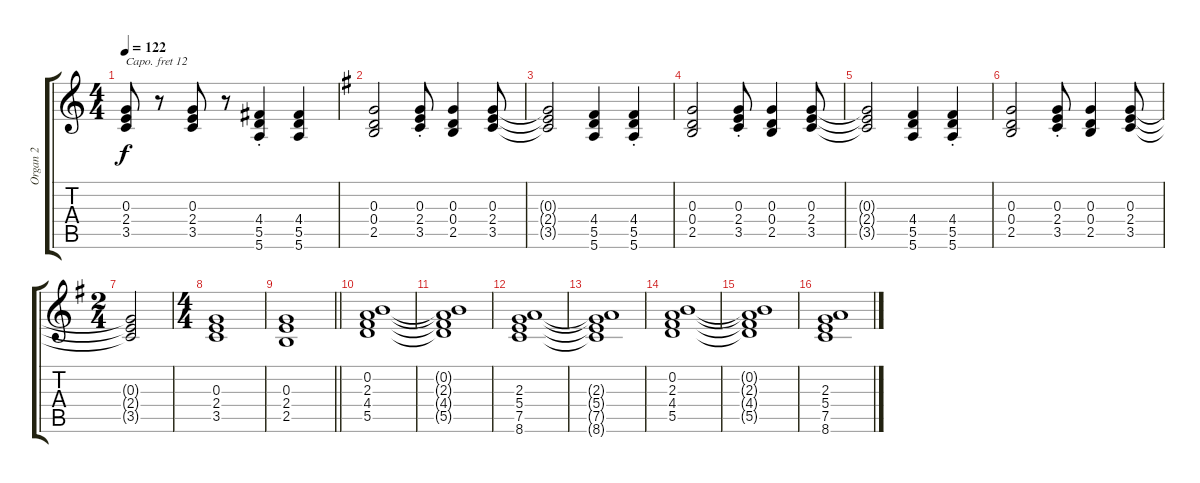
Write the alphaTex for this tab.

\track ("Organ 2" "Organ 2") {instrument drawbarorgan}
\staff {score tabs}
\capo 12
\tuning (E4 B3 G3 D3 A2 E2) {hide}
\ts (4 4)
\tempo 122
\clef g2
\ks c
(0.3 2.4 3.5).8{dy f} r.8 (0.3 2.4 3.5).8 r.8 (4.4{st} 5.5{st} 5.6{st}).4 (4.4 5.5 5.6).4 |
\ks g
(0.3 0.4 2.5).2 (0.3{st} 2.4{st} 3.5{st}).8 (0.3 0.4 2.5).4 (0.3 2.4 3.5).8 |
(0.3{t} 2.4{t} 3.5{t}).2 (4.4 5.5 5.6).4 (4.4{st} 5.5{st} 5.6{st}).4 |
(0.3 0.4 2.5).2 (0.3{st} 2.4{st} 3.5{st}).8 (0.3 0.4 2.5).4 (0.3 2.4 3.5).8 |
(0.3{t} 2.4{t} 3.5{t}).2 (4.4 5.5 5.6).4 (4.4{st} 5.5{st} 5.6{st}).4 |
(0.3 0.4 2.5).2 (0.3{st} 2.4{st} 3.5{st}).8 (0.3 0.4 2.5).4 (0.3 2.4 3.5).8 |
\ts (2 4)
(0.3{t} 2.4{t} 3.5{t}).2 |
\ts (4 4)
(0.3 2.4 3.5).1 |
\barLineRight lightlight
(0.3 2.4 2.5).1 |
(0.2 2.3 4.4 5.5).1 |
(0.2{t} 2.3{t} 4.4{t} 5.5{t}).1 |
(2.3 5.4 7.5 8.6).1 |
(2.3{t} 5.4{t} 7.5{t} 8.6{t}).1 |
(0.2 2.3 4.4 5.5).1 |
(0.2{t} 2.3{t} 4.4{t} 5.5{t}).1 |
(2.3 5.4 7.5 8.6).1
